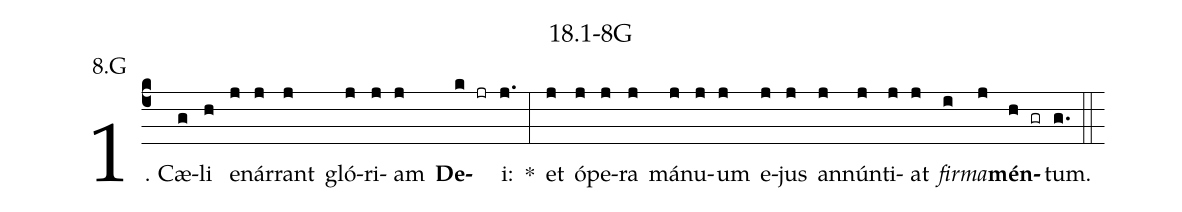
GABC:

name: 18.1-8G;
annotation: 8.G;
%%
(c4)1. Cæ(g)li(h) e(j)nár(j)rant(j) gló(j)ri(j)am(j) <b>De</b>(k jr)i:(j.) *(:) et(j) ó(j)pe(j)ra(j) má(j)nu(j)um(j) e(j)jus(j) an(j)nún(j)ti(j)at(j) <i>fir</i>(i)<i>ma</i>(j)<b>mén</b>(h gr)tum.(g.) (::)


%E(j) u(j) o(i) u(j) a(h) e.(g.) (::)
